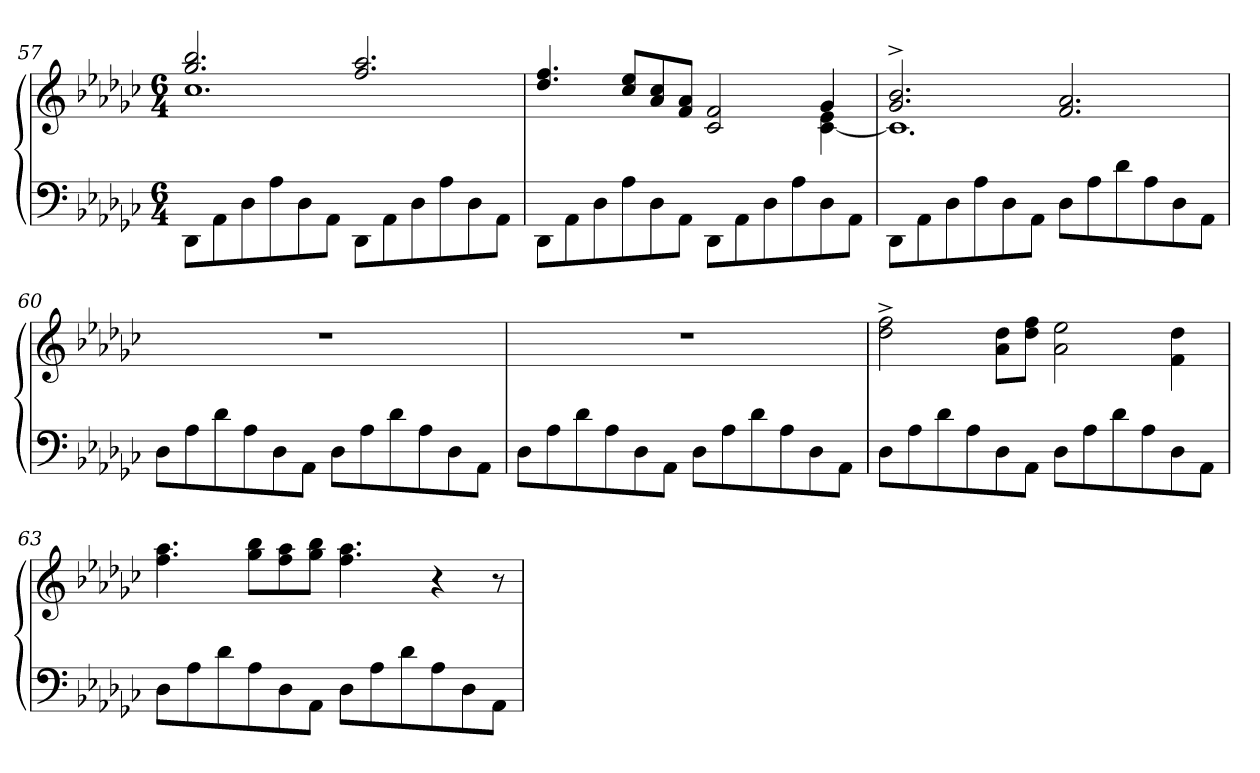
**kern	**kern
*part2	*part1
*staff2	*staff1
*clefF4	*clefG2
*k[b-e-a-d-g-c-]	*k[b-e-a-d-g-c-]
*M6/4	*M6/4
=57	=57
*	*^
8DD-\L	2.bb- 2.gg-	1.cc-
8AA-	.	.
8D-	.	.
8A-	.	.
8D-	.	.
8AA-J	.	.
8DD-\L	2.aa- 2.ff	.
8AA-	.	.
8D-	.	.
8A-	.	.
8D-	.	.
8AA-J	.	.
=58	=58	=58
8DD-\L	4.ff/ 4.dd-/	4ryy
8AA-	.	.
*	*v	*v
8D-	.
8A-	8ee-/ 8cc-/L
8D-	8cc- 8a-
8AA-J	8a- 8fJ
8DD-\L	2f/ 2c-/
8AA-	.
8D-	.
8A-	.
*	*^
8D-	4g-	[4c- 4e-
8AA-J	.	.
=59	=59	=59
8DD-\L	2.b-^> 2.g-^>	1.c-]
8AA-	.	.
8D-	.	.
8A-	.	.
8D-	.	.
8AA-J	.	.
8D-L	2.a- 2.f	.
8A-	.	.
8d-	.	.
8A-	.	.
8D-	.	.
8AA-J	.	.
*	*v	*v
=60	=60
8D-L	1.r
8A-	.
8d-	.
8A-	.
8D-	.
8AA-J	.
8D-L	.
8A-	.
8d-	.
8A-	.
8D-	.
8AA-J	.
=61	=61
8D-L	1.r
8A-	.
8d-	.
8A-	.
8D-	.
8AA-J	.
8D-L	.
8A-	.
8d-	.
8A-	.
8D-	.
8AA-J	.
=62	=62
8D-L	2ff^> 2dd-^>
8A-	.
8d-	.
8A-	.
8D-	8dd- 8a-L
8AA-J	8ff 8dd-J
8D-L	2ee- 2a-
8A-	.
8d-	.
8A-	.
8D-	4dd-\ 4f\
8AA-J	.
=63	=63
8D-L	4.aa- 4.ff
8A-	.
8d-	.
8A-	8bb- 8gg-L
8D-	8aa- 8ff
8AA-J	8bb- 8gg-J
8D-L	4.aa- 4.ff
8A-	.
8d-	.
8A-	4r
8D-	.
8AA-J	8r
=	=
*-	*-
